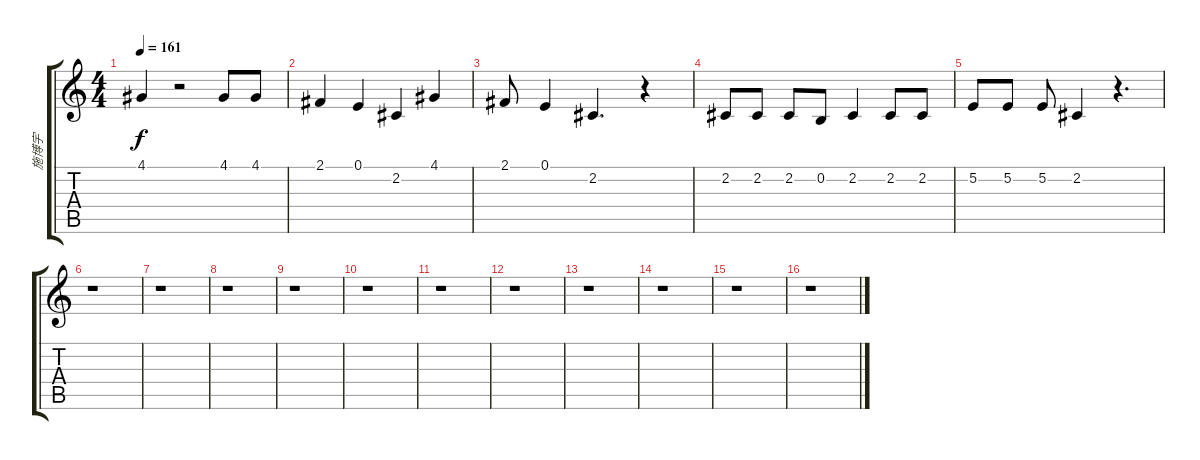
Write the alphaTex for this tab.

\track ("施博宇" "施博宇") {instrument lead1square}
\staff {score tabs}
\tuning (E4 B3 G3 D3 A2 E2) {hide}
\ts (4 4)
\tempo 161
\clef g2
\ks c
4.1{t}.4{dy f} r.2 4.1.8 4.1.8 |
2.1.4 0.1.4 2.2.4 4.1.4 |
2.1.8 0.1.4 2.2.4{d} r.4 |
2.2.8 2.2.8 2.2.8 0.2.8 2.2.4 2.2.8 2.2.8 |
5.2.8 5.2.8 5.2.8 2.2.4 r.4{d} |
r.1 |
r.1 |
r.1 |
r.1 |
r.1 |
r.1 |
r.1 |
r.1 |
r.1 |
r.1 |
r.1
